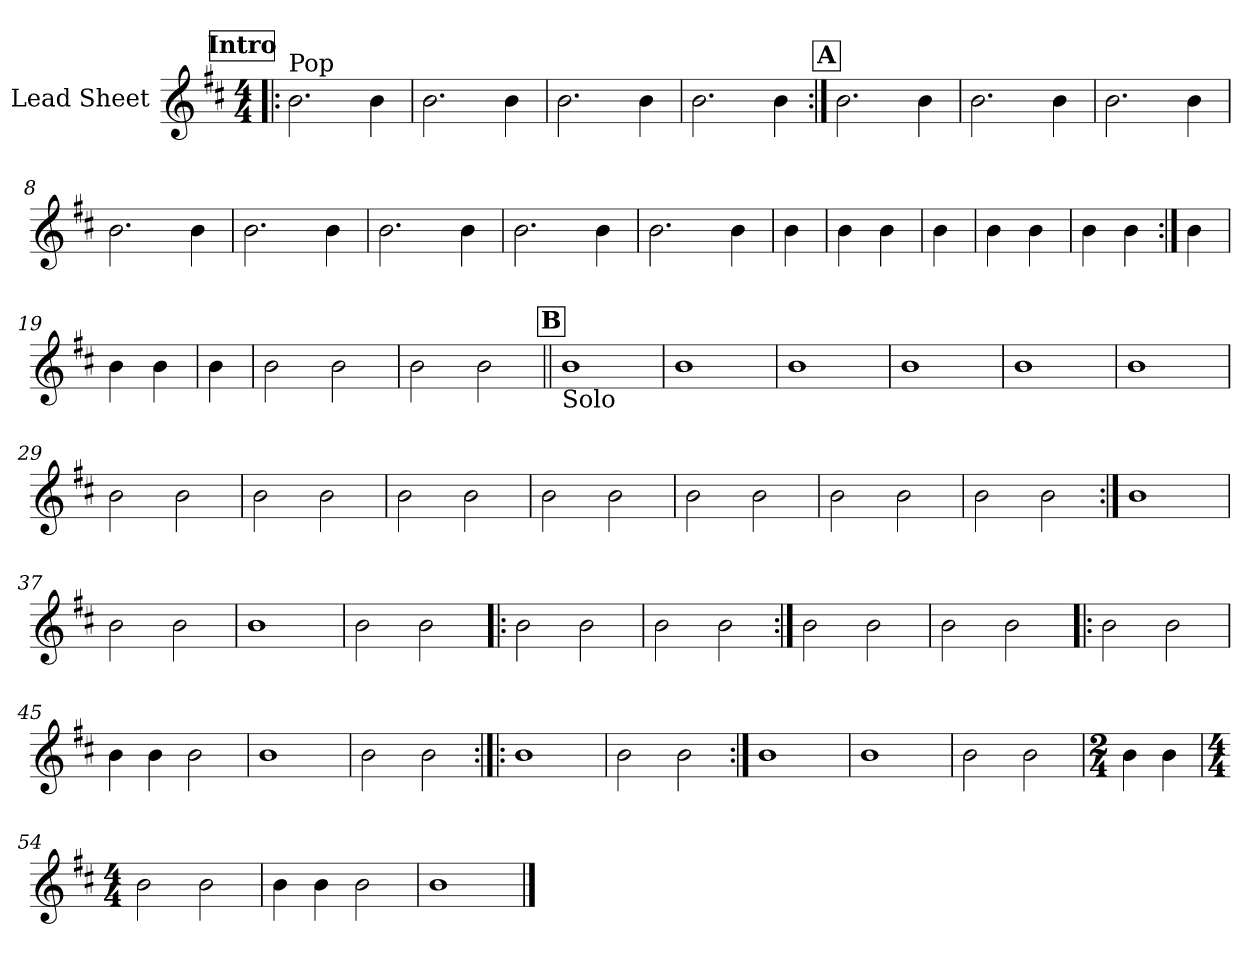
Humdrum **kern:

**kern
*part1
*staff1
*I"Lead Sheet
*clefG2
*k[f#c#]
*D:
*M4/4
*MM97
!!LO:REH:place=s1:a:fs=14:t=Intro
=1!|:
!LO:TX:a:t=Pop
2.b\
4b\
=2
2.b\
4b\
=3
2.b\
4b\
=4
2.b\
4b\
!!LO:LB:g=z
!!LO:REH:place=s1:a:fs=14:t=A
=5:|!
2.b\
4b\
=6
2.b\
4b\
=7
2.b\
4b\
=8
2.b\
4b\
!!LO:LB:g=z
=9
2.b\
4b\
=10
2.b\
4b\
=11
2.b\
4b\
=12
2.b\
4b\
!!LO:LB:g=z
=13
4b\
=14
4b\
4b\
=15
4b\
=16
4b\
4b\
=17
4b\
4b\
=18:|!
4b\
=19
4b\
4b\
=20
4b\
!!LO:LB:g=z
=21
2b\
2b\
=22
2b\
2b\
!!LO:REH:place=s1:a:fs=14:t=B
=23||
!LO:TX:b:t=Solo
1b
=24
1b
=25
1b
=26
1b
!!LO:LB:g=z
=27
1b
=28
1b
=29
2b\
2b\
=30
2b\
2b\
=31
2b\
2b\
!!LO:LB:g=z
=32
2b\
2b\
=33
2b\
2b\
=34
2b\
2b\
=35
2b\
2b\
!!LO:LB:g=z
=36:|!
1b
=37
2b\
2b\
=38
1b
=39
2b\
2b\
=40!|:
2b\
2b\
!!LO:LB:g=z
=41
2b\
2b\
=42:|!
2b\
2b\
=43
2b\
2b\
=44!|:
2b\
2b\
!!LO:LB:g=z
=45
4b\
4b\
2b\
=46
1b
=47
2b\
2b\
=48:|!|:
1b
!!LO:PB:g=z
=49
2b\
2b\
=50:|!
1b
=51
1b
=52
2b\
2b\
!!LO:LB:g=z
=53
*M2/4
4b\
4b\
=54
*M4/4
2b\
2b\
=55
4b\
4b\
2b\
=56
1b
==
*-
